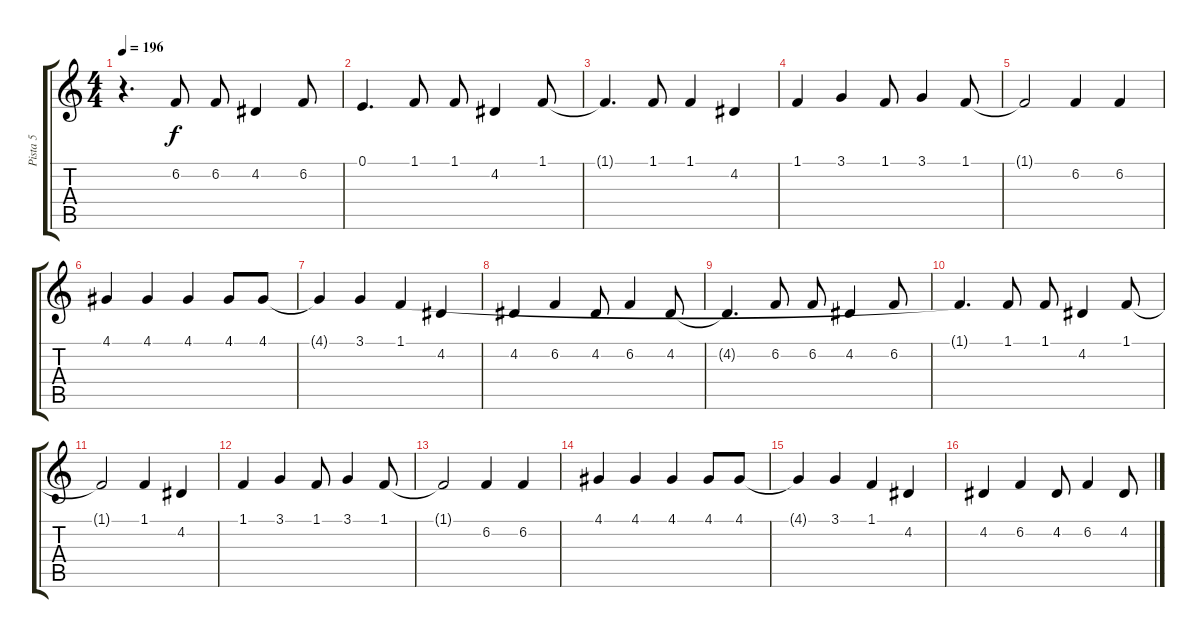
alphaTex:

\track ("Pista 5" "Pista 5") {instrument electricgrandpiano}
\staff {score tabs}
\tuning (E4 B3 G3 D3 A2 E2) {hide}
\ts (4 4)
\tempo 196
\clef g2
\ks c
r.4{d dy f} 6.2.8 6.2.8 4.2.4 6.2.8 |
0.1.4{d} 1.1.8 1.1.8 4.2.4 1.1.8 |
1.1{t}.4{d} 1.1.8 1.1.4 4.2.4 |
1.1.4 3.1.4 1.1.8 3.1.4 1.1.8 |
1.1{t}.2 6.2.4 6.2.4 |
4.1.4 4.1.4 4.1.4 4.1.8 4.1.8 |
4.1{t}.4 3.1.4 1.1.4 4.2.4 |
4.2.4 6.2.4 4.2.8 6.2.4 4.2.8 |
4.2{t}.4{d} 6.2.8 6.2.8 4.2.4 6.2.8 |
1.1{t}.4{d} 1.1.8 1.1.8 4.2.4 1.1.8 |
1.1{t}.2 1.1.4 4.2.4 |
1.1.4 3.1.4 1.1.8 3.1.4 1.1.8 |
1.1{t}.2 6.2.4 6.2.4 |
4.1.4 4.1.4 4.1.4 4.1.8 4.1.8 |
4.1{t}.4 3.1.4 1.1.4 4.2.4 |
4.2.4 6.2.4 4.2.8 6.2.4 4.2.8
